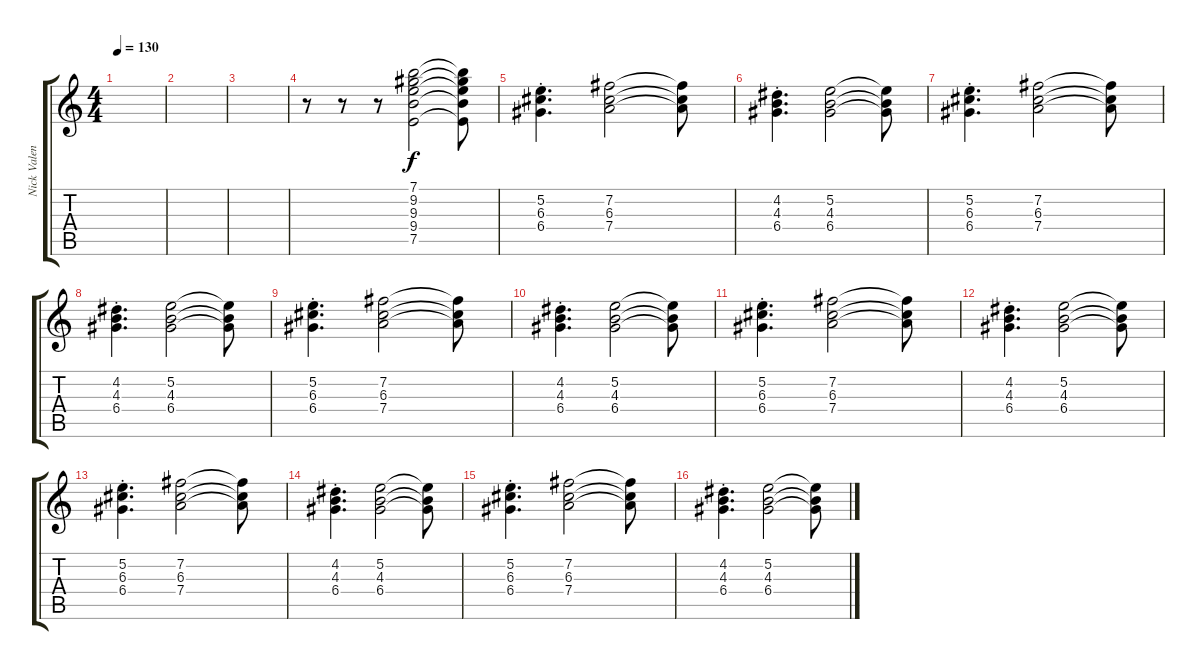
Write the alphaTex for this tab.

\track ("Nick Valensi" "Nick Valen") {instrument distortionguitar}
\staff {score tabs}
\tuning (E4 B3 G3 D3 A2 E2) {hide}
\ts (4 4)
\tempo 130
\clef g2
\ks c
|
|
|
r.8 r.8 r.8 (7.1 9.2 9.3 9.4 7.5).2 (7.1{t} 9.2{t} 9.3{t} 9.4{t} 7.5{t}).8 |
(5.2{st} 6.3{st} 6.4{st}).4{d} (7.2 6.3 7.4).2 (7.2{t} 6.3{t} 7.4{t}).8 |
(4.2{st} 4.3{st} 6.4{st}).4{d} (5.2 4.3 6.4).2 (5.2{t} 4.3{t} 6.4{t}).8 |
(5.2{st} 6.3{st} 6.4{st}).4{d} (7.2 6.3 7.4).2 (7.2{t} 6.3{t} 7.4{t}).8 |
(4.2{st} 4.3{st} 6.4{st}).4{d} (5.2 4.3 6.4).2 (5.2{t} 4.3{t} 6.4{t}).8 |
(5.2{st} 6.3{st} 6.4{st}).4{d} (7.2 6.3 7.4).2 (7.2{t} 6.3{t} 7.4{t}).8 |
(4.2{st} 4.3{st} 6.4{st}).4{d} (5.2 4.3 6.4).2 (5.2{t} 4.3{t} 6.4{t}).8 |
(5.2{st} 6.3{st} 6.4{st}).4{d} (7.2 6.3 7.4).2 (7.2{t} 6.3{t} 7.4{t}).8 |
(4.2{st} 4.3{st} 6.4{st}).4{d} (5.2 4.3 6.4).2 (5.2{t} 4.3{t} 6.4{t}).8 |
(5.2{st} 6.3{st} 6.4{st}).4{d} (7.2 6.3 7.4).2 (7.2{t} 6.3{t} 7.4{t}).8 |
(4.2{st} 4.3{st} 6.4{st}).4{d} (5.2 4.3 6.4).2 (5.2{t} 4.3{t} 6.4{t}).8 |
(5.2{st} 6.3{st} 6.4{st}).4{d} (7.2 6.3 7.4).2 (7.2{t} 6.3{t} 7.4{t}).8 |
(4.2{st} 4.3{st} 6.4{st}).4{d} (5.2 4.3 6.4).2 (5.2{t} 4.3{t} 6.4{t}).8
